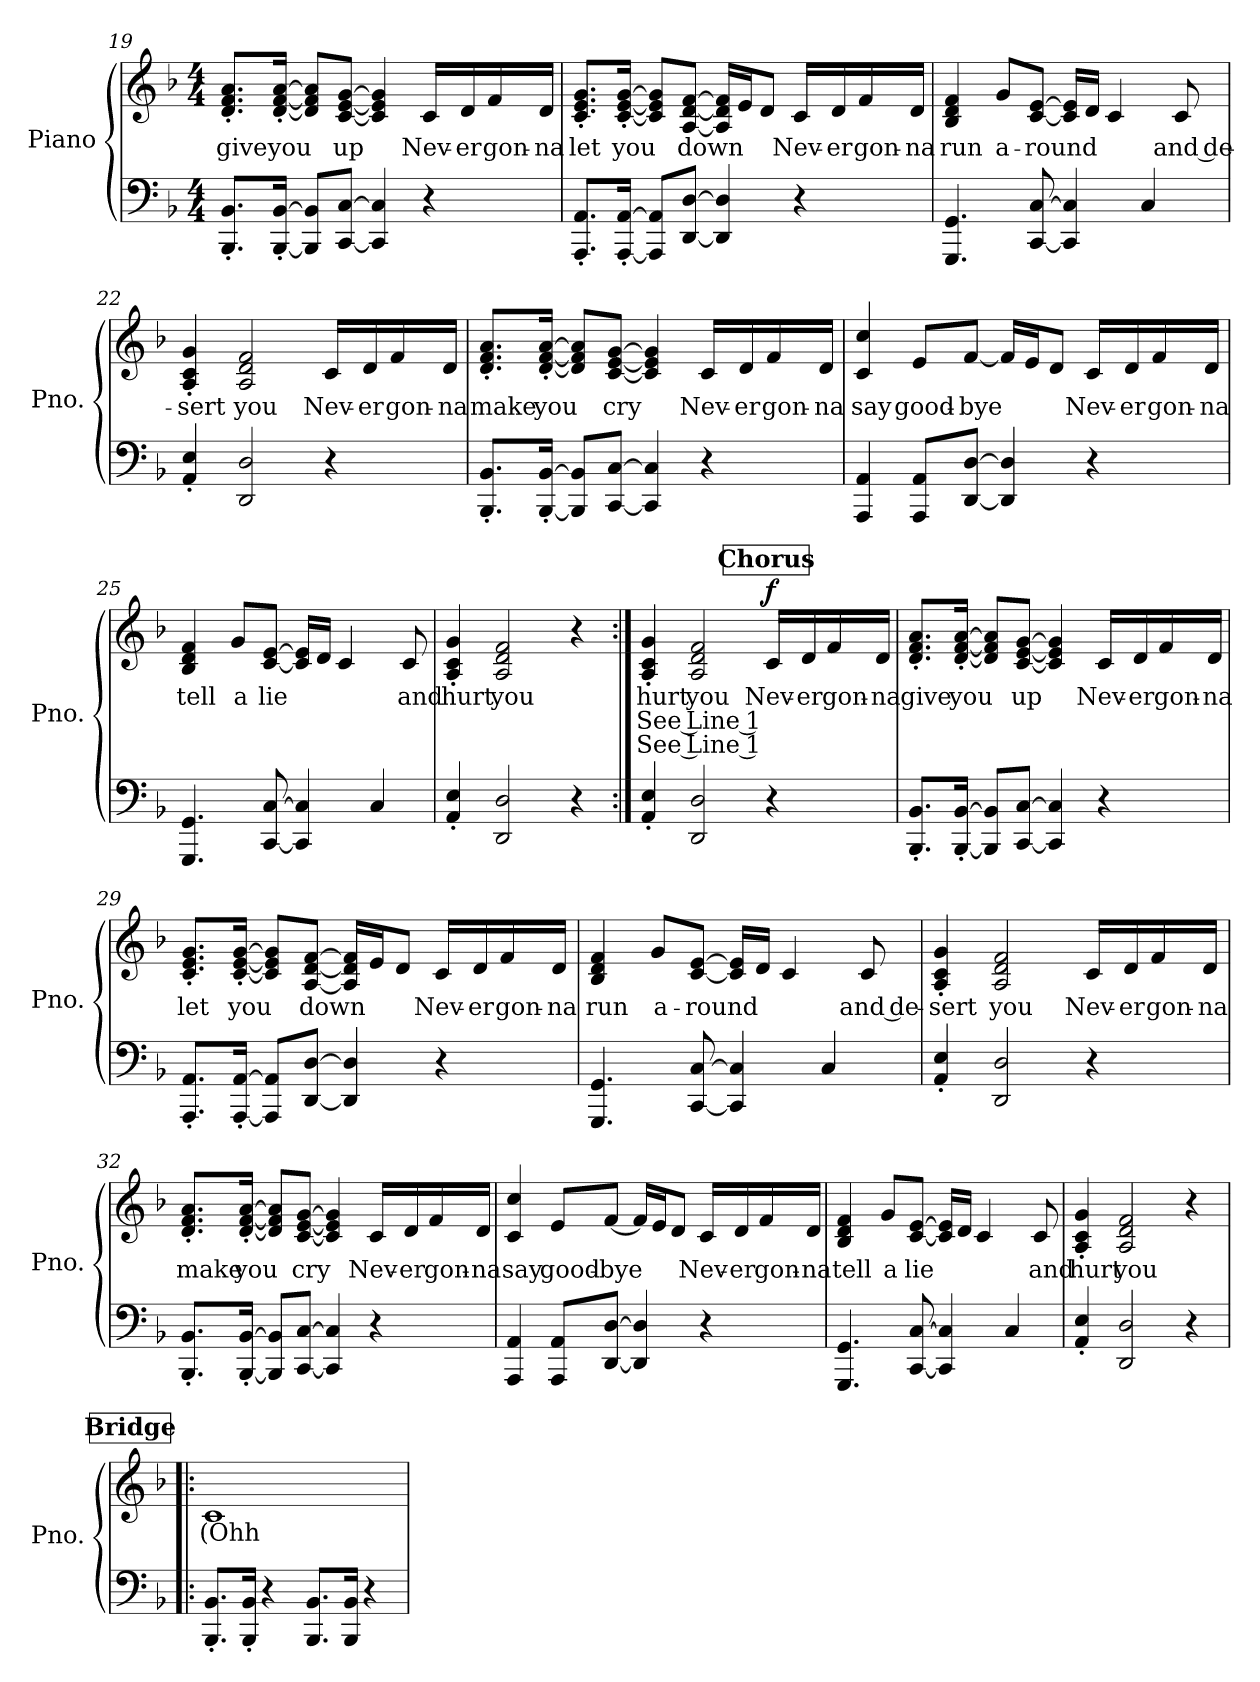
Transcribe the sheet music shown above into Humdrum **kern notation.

**kern	**kern	**text	**text	**text	**dynam
*part1	*part1	*part1	*part1	*part1	*part1
*staff2	*staff1	*staff1	*staff1	*staff1	*staff1/2
*I"Piano	*	*	*	*	*
*I'Pno.	*	*	*	*	*
!!LO:LB:g=z
*clefF4	*clefG2	*	*	*	*
*k[b-]	*k[b-]	*	*	*	*
*M4/4	*M4/4	*	*	*	*
=19	=19	=19	=19	=19	=19
!	!	!LO:LY:b	!	!	!
8.BBB-/' 8.BB-/'L	8.d/' 8.f/' 8.a/'L	give	.	.	.
!	!	!LO:LY:b	!	!	!
[16BBB-/' [16BB-/'Jk	[16d/' [16f/' [16a/'Jk	you	.	.	.
8BBB-/] 8BB-/]L	8d/] 8f/] 8a/]L	.	.	.	.
!	!	!LO:LY:b	!	!	!
[8CC/ [8C/J	[8c/ [8e/ [8g/J	up	.	.	.
4CC/] 4C/]	4c/] 4e/] 4g/]	.	.	.	.
!	!	!LO:LY:b	!	!	!
4r	16c/LL	Nev-	.	.	.
!	!	!LO:LY:b	!	!	!
.	16d/	-er	.	.	.
!	!	!LO:LY:b	!	!	!
.	16f/	gon-	.	.	.
!	!	!LO:LY:b	!	!	!
.	16d/JJ	-na	.	.	.
=20	=20	=20	=20	=20	=20
!	!	!LO:LY:b	!	!	!
8.AAA/' 8.AA/'L	8.c/' 8.e/' 8.g/'L	let	.	.	.
!	!	!LO:LY:b	!	!	!
[16AAA/' [16AA/'Jk	[16c/' [16e/' [16g/'Jk	you	.	.	.
8AAA/] 8AA/]L	8c/] 8e/] 8g/]L	.	.	.	.
!	!	!LO:LY:b	!	!	!
[8DD/ [8D/J	[8A/ [8d/ [8f/J	down	.	.	.
4DD/] 4D/]	16A/] 16d/] 16f/]LL	.	.	.	.
.	16e/J	.	.	.	.
.	8d/J	.	.	.	.
!	!	!LO:LY:b	!	!	!
4r	16c/LL	Nev-	.	.	.
!	!	!LO:LY:b	!	!	!
.	16d/	-er	.	.	.
!	!	!LO:LY:b	!	!	!
.	16f/	gon-	.	.	.
!	!	!LO:LY:b	!	!	!
.	16d/JJ	-na	.	.	.
!!LO:LB:g=z
=21	=21	=21	=21	=21	=21
!	!	!LO:LY:b	!	!	!
4.GGG/ 4.GG/	4B-/ 4d/ 4f/	run	.	.	.
!	!	!LO:LY:b	!	!	!
.	8g/L	a-	.	.	.
!	!	!LO:LY:b	!	!	!
[8CC/ [8C/	[8c/ [8e/J	-round	.	.	.
4CC/] 4C/]	16c/] 16e/]LL	.	.	.	.
.	16d/JJ	.	.	.	.
.	4c/	.	.	.	.
4C/	.	.	.	.	.
!	!	!LO:LY:b	!	!	!
.	8c/	and de-	.	.	.
=22	=22	=22	=22	=22	=22
!	!	!LO:LY:b	!	!	!
4AA/' 4E/'	4A/' 4c/' 4g/'	-sert	.	.	.
!	!	!LO:LY:b	!	!	!
2DD/ 2D/	2A/ 2d/ 2f/	you	.	.	.
!	!	!LO:LY:b	!	!	!
4r	16c/LL	Nev-	.	.	.
!	!	!LO:LY:b	!	!	!
.	16d/	-er	.	.	.
!	!	!LO:LY:b	!	!	!
.	16f/	gon-	.	.	.
!	!	!LO:LY:b	!	!	!
.	16d/JJ	-na	.	.	.
=23	=23	=23	=23	=23	=23
!	!	!LO:LY:b	!	!	!
8.BBB-/' 8.BB-/'L	8.d/' 8.f/' 8.a/'L	make	.	.	.
!	!	!LO:LY:b	!	!	!
[16BBB-/' [16BB-/'Jk	[16d/' [16f/' [16a/'Jk	you	.	.	.
8BBB-/] 8BB-/]L	8d/] 8f/] 8a/]L	.	.	.	.
!	!	!LO:LY:b	!	!	!
[8CC/ [8C/J	[8c/ [8e/ [8g/J	cry	.	.	.
4CC/] 4C/]	4c/] 4e/] 4g/]	.	.	.	.
!	!	!LO:LY:b	!	!	!
4r	16c/LL	Nev-	.	.	.
!	!	!LO:LY:b	!	!	!
.	16d/	-er	.	.	.
!	!	!LO:LY:b	!	!	!
.	16f/	gon-	.	.	.
!	!	!LO:LY:b	!	!	!
.	16d/JJ	-na	.	.	.
!!LO:LB:g=z
=24	=24	=24	=24	=24	=24
!	!	!LO:LY:b	!	!	!
4AAA/ 4AA/	4c/ 4cc/	say	.	.	.
!	!	!LO:LY:b	!	!	!
8AAA/ 8AA/L	8e/L	good-	.	.	.
!	!	!LO:LY:b	!	!	!
[8DD/ [8D/J	[8f/J	-bye	.	.	.
4DD/] 4D/]	16f/LL]	.	.	.	.
.	16e/J	.	.	.	.
.	8d/J	.	.	.	.
!	!	!LO:LY:b	!	!	!
4r	16c/LL	Nev-	.	.	.
!	!	!LO:LY:b	!	!	!
.	16d/	-er	.	.	.
!	!	!LO:LY:b	!	!	!
.	16f/	gon-	.	.	.
!	!	!LO:LY:b	!	!	!
.	16d/JJ	-na	.	.	.
=25	=25	=25	=25	=25	=25
!	!	!LO:LY:b	!	!	!
4.GGG/ 4.GG/	4B-/ 4d/ 4f/	tell	.	.	.
!	!	!LO:LY:b	!	!	!
.	8g/L	a	.	.	.
!	!	!LO:LY:b	!	!	!
[8CC/ [8C/	[8c/ [8e/J	lie	.	.	.
4CC/] 4C/]	16c/] 16e/]LL	.	.	.	.
.	16d/JJ	.	.	.	.
.	4c/	.	.	.	.
4C/	.	.	.	.	.
!	!	!LO:LY:b	!	!	!
.	8c/	and	.	.	.
=26	=26	=26	=26	=26	=26
!	!	!LO:LY:b	!	!	!
4AA/' 4E/'	4A/' 4c/' 4g/'	hurt	.	.	.
!	!	!LO:LY:b	!	!	!
2DD/ 2D/	2A/ 2d/ 2f/	you	.	.	.
4r	4r	.	.	.	.
!!LO:PB:g=z
!!LO:REH:place=s1:a:B:fs=14:t=Chorus:qo=3
=27:|!	=27:|!	=27:|!	=27:|!	=27:|!	=27:|!
!	!	!LO:LY:b	!LO:LY:b	!LO:LY:b	!
4AA/' 4E/'	4A/' 4c/' 4g/'	hurt	See Line 1	See Line 1	.
!	!	!LO:LY:b	!	!	!
2DD/ 2D/	2A/ 2d/ 2f/	you	.	.	.
!	!	!LO:LY:b	!	!	!LO:DY:b
4r	16c/LL	Nev-	.	.	f
!	!	!LO:LY:b	!	!	!
.	16d/	-er	.	.	.
!	!	!LO:LY:b	!	!	!
.	16f/	gon-	.	.	.
!	!	!LO:LY:b	!	!	!
.	16d/JJ	-na	.	.	.
=28	=28	=28	=28	=28	=28
!	!	!LO:LY:b	!	!	!
8.BBB-/' 8.BB-/'L	8.d/' 8.f/' 8.a/'L	give	.	.	.
!	!	!LO:LY:b	!	!	!
[16BBB-/' [16BB-/'Jk	[16d/' [16f/' [16a/'Jk	you	.	.	.
8BBB-/] 8BB-/]L	8d/] 8f/] 8a/]L	.	.	.	.
!	!	!LO:LY:b	!	!	!
[8CC/ [8C/J	[8c/ [8e/ [8g/J	up	.	.	.
4CC/] 4C/]	4c/] 4e/] 4g/]	.	.	.	.
!	!	!LO:LY:b	!	!	!
4r	16c/LL	Nev-	.	.	.
!	!	!LO:LY:b	!	!	!
.	16d/	-er	.	.	.
!	!	!LO:LY:b	!	!	!
.	16f/	gon-	.	.	.
!	!	!LO:LY:b	!	!	!
.	16d/JJ	-na	.	.	.
!!LO:LB:g=z
=29	=29	=29	=29	=29	=29
!	!	!LO:LY:b	!	!	!
8.AAA/' 8.AA/'L	8.c/' 8.e/' 8.g/'L	let	.	.	.
!	!	!LO:LY:b	!	!	!
[16AAA/' [16AA/'Jk	[16c/' [16e/' [16g/'Jk	you	.	.	.
8AAA/] 8AA/]L	8c/] 8e/] 8g/]L	.	.	.	.
!	!	!LO:LY:b	!	!	!
[8DD/ [8D/J	[8A/ [8d/ [8f/J	down	.	.	.
4DD/] 4D/]	16A/] 16d/] 16f/]LL	.	.	.	.
.	16e/J	.	.	.	.
.	8d/J	.	.	.	.
!	!	!LO:LY:b	!	!	!
4r	16c/LL	Nev-	.	.	.
!	!	!LO:LY:b	!	!	!
.	16d/	-er	.	.	.
!	!	!LO:LY:b	!	!	!
.	16f/	gon-	.	.	.
!	!	!LO:LY:b	!	!	!
.	16d/JJ	-na	.	.	.
=30	=30	=30	=30	=30	=30
!	!	!LO:LY:b	!	!	!
4.GGG/ 4.GG/	4B-/ 4d/ 4f/	run	.	.	.
!	!	!LO:LY:b	!	!	!
.	8g/L	a-	.	.	.
!	!	!LO:LY:b	!	!	!
[8CC/ [8C/	[8c/ [8e/J	-round	.	.	.
4CC/] 4C/]	16c/] 16e/]LL	.	.	.	.
.	16d/JJ	.	.	.	.
.	4c/	.	.	.	.
4C/	.	.	.	.	.
!	!	!LO:LY:b	!	!	!
.	8c/	and de-	.	.	.
=31	=31	=31	=31	=31	=31
!	!	!LO:LY:b	!	!	!
4AA/' 4E/'	4A/' 4c/' 4g/'	-sert	.	.	.
!	!	!LO:LY:b	!	!	!
2DD/ 2D/	2A/ 2d/ 2f/	you	.	.	.
!	!	!LO:LY:b	!	!	!
4r	16c/LL	Nev-	.	.	.
!	!	!LO:LY:b	!	!	!
.	16d/	-er	.	.	.
!	!	!LO:LY:b	!	!	!
.	16f/	gon-	.	.	.
!	!	!LO:LY:b	!	!	!
.	16d/JJ	-na	.	.	.
!!LO:LB:g=z
=32	=32	=32	=32	=32	=32
!	!	!LO:LY:b	!	!	!
8.BBB-/' 8.BB-/'L	8.d/' 8.f/' 8.a/'L	make	.	.	.
!	!	!LO:LY:b	!	!	!
[16BBB-/' [16BB-/'Jk	[16d/' [16f/' [16a/'Jk	you	.	.	.
8BBB-/] 8BB-/]L	8d/] 8f/] 8a/]L	.	.	.	.
!	!	!LO:LY:b	!	!	!
[8CC/ [8C/J	[8c/ [8e/ [8g/J	cry	.	.	.
4CC/] 4C/]	4c/] 4e/] 4g/]	.	.	.	.
!	!	!LO:LY:b	!	!	!
4r	16c/LL	Nev-	.	.	.
!	!	!LO:LY:b	!	!	!
.	16d/	-er	.	.	.
!	!	!LO:LY:b	!	!	!
.	16f/	gon-	.	.	.
!	!	!LO:LY:b	!	!	!
.	16d/JJ	-na	.	.	.
=33	=33	=33	=33	=33	=33
!	!	!LO:LY:b	!	!	!
4AAA/ 4AA/	4c/ 4cc/	say	.	.	.
!	!	!LO:LY:b	!	!	!
8AAA/ 8AA/L	8e/L	good-	.	.	.
!	!	!LO:LY:b	!	!	!
[8DD/ [8D/J	[8f/J	-bye	.	.	.
4DD/] 4D/]	16f/LL]	.	.	.	.
.	16e/J	.	.	.	.
.	8d/J	.	.	.	.
!	!	!LO:LY:b	!	!	!
4r	16c/LL	Nev-	.	.	.
!	!	!LO:LY:b	!	!	!
.	16d/	-er	.	.	.
!	!	!LO:LY:b	!	!	!
.	16f/	gon-	.	.	.
!	!	!LO:LY:b	!	!	!
.	16d/JJ	-na	.	.	.
=34	=34	=34	=34	=34	=34
!	!	!LO:LY:b	!	!	!
4.GGG/ 4.GG/	4B-/ 4d/ 4f/	tell	.	.	.
!	!	!LO:LY:b	!	!	!
.	8g/L	a	.	.	.
!	!	!LO:LY:b	!	!	!
[8CC/ [8C/	[8c/ [8e/J	lie	.	.	.
4CC/] 4C/]	16c/] 16e/]LL	.	.	.	.
.	16d/JJ	.	.	.	.
.	4c/	.	.	.	.
4C/	.	.	.	.	.
!	!	!LO:LY:b	!	!	!
.	8c/	and	.	.	.
!!LO:LB:g=z
=35	=35	=35	=35	=35	=35
!	!	!LO:LY:b	!	!	!
4AA/' 4E/'	4A/' 4c/' 4g/'	hurt	.	.	.
!	!	!LO:LY:b	!	!	!
2DD/ 2D/	2A/ 2d/ 2f/	you	.	.	.
4r	4r	.	.	.	.
!!LO:REH:place=s1:a:B:fs=14:t=Bridge
=36!|:	=36!|:	=36!|:	=36!|:	=36!|:	=36!|:
!	!	!LO:LY:b	!	!	!
8.BBB-/' 8.BB-/'L	1c	(Ohh	.	.	.
16BBB-/' 16BB-/'Jk	.	.	.	.	.
4r	.	.	.	.	.
8.BBB-/ 8.BB-/L	.	.	.	.	.
16BBB-/ 16BB-/Jk	.	.	.	.	.
4r	.	.	.	.	.
=	=	=	=	=	=
*-	*-	*-	*-	*-	*-
